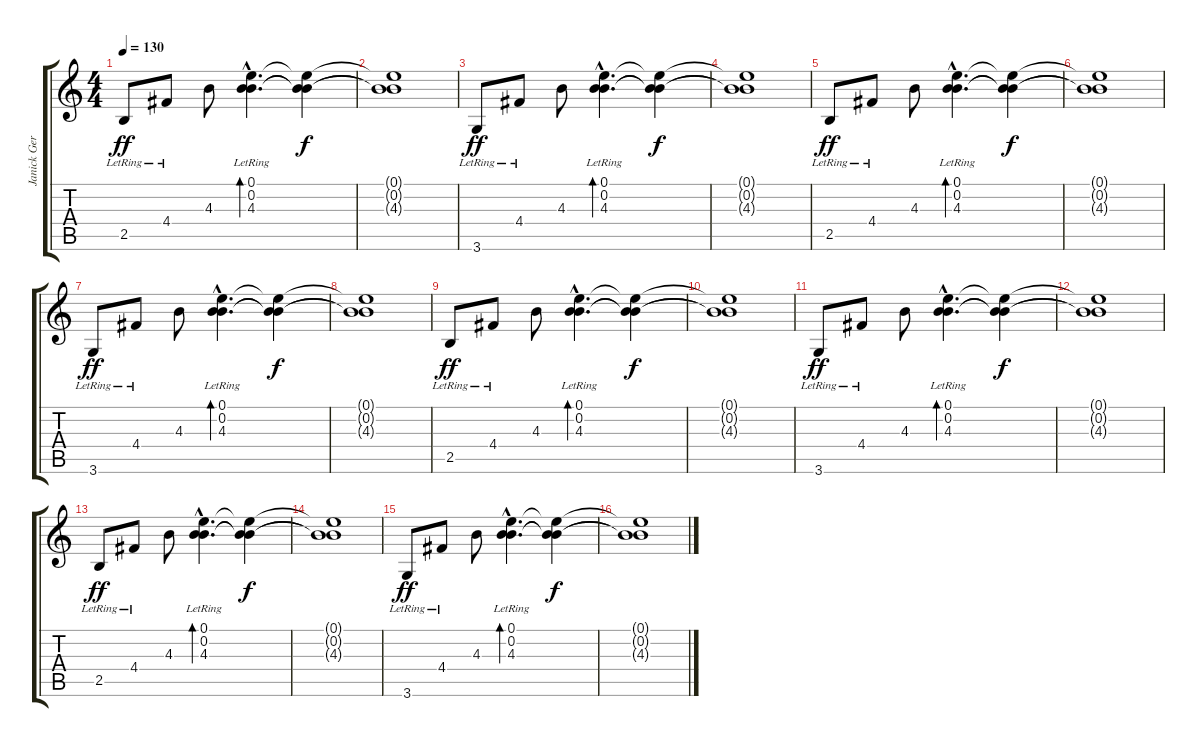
\track ("Janick Gers" "Janick Ger") {instrument overdrivenguitar}
\staff {score tabs}
\tuning (E4 B3 G3 D3 A2 E2) {hide}
\ts (4 4)
\tempo 130
\tempo 120
\tempo 130
\clef g2
\ks c
2.5{lr}.8{dy ff instrument overdrivenguitar} 4.4{lr}.8 4.3.8 (0.1{hac lr} 0.2{hac lr} 4.3{hac lr}).4{d bd 480} (0.1{t} 0.2{t} 4.3{t}).4{dy f} |
(0.1{t} 0.2{t} 4.3{t}).1 |
3.6{lr}.8{dy ff} 4.4{lr}.8 4.3.8 (0.1{hac lr} 0.2{hac lr} 4.3{hac lr}).4{d bd 480} (0.1{t} 0.2{t} 4.3{t}).4{dy f} |
(0.1{t} 0.2{t} 4.3{t}).1 |
2.5{lr}.8{dy ff} 4.4{lr}.8 4.3.8 (0.1{hac lr} 0.2{hac lr} 4.3{hac lr}).4{d bd 480} (0.1{t} 0.2{t} 4.3{t}).4{dy f} |
(0.1{t} 0.2{t} 4.3{t}).1 |
3.6{lr}.8{dy ff} 4.4{lr}.8 4.3.8 (0.1{hac lr} 0.2{hac lr} 4.3{hac lr}).4{d bd 480} (0.1{t} 0.2{t} 4.3{t}).4{dy f} |
(0.1{t} 0.2{t} 4.3{t}).1 |
2.5{lr}.8{dy ff} 4.4{lr}.8 4.3.8 (0.1{hac lr} 0.2{hac lr} 4.3{hac lr}).4{d bd 480} (0.1{t} 0.2{t} 4.3{t}).4{dy f} |
(0.1{t} 0.2{t} 4.3{t}).1 |
3.6{lr}.8{dy ff} 4.4{lr}.8 4.3.8 (0.1{hac lr} 0.2{hac lr} 4.3{hac lr}).4{d bd 480} (0.1{t} 0.2{t} 4.3{t}).4{dy f} |
(0.1{t} 0.2{t} 4.3{t}).1 |
2.5{lr}.8{dy ff} 4.4{lr}.8 4.3.8 (0.1{hac lr} 0.2{hac lr} 4.3{hac lr}).4{d bd 480} (0.1{t} 0.2{t} 4.3{t}).4{dy f} |
(0.1{t} 0.2{t} 4.3{t}).1 |
3.6{lr}.8{dy ff} 4.4{lr}.8 4.3.8 (0.1{hac lr} 0.2{hac lr} 4.3{hac lr}).4{d bd 480} (0.1{t} 0.2{t} 4.3{t}).4{dy f} |
(0.1{t} 0.2{t} 4.3{t}).1
